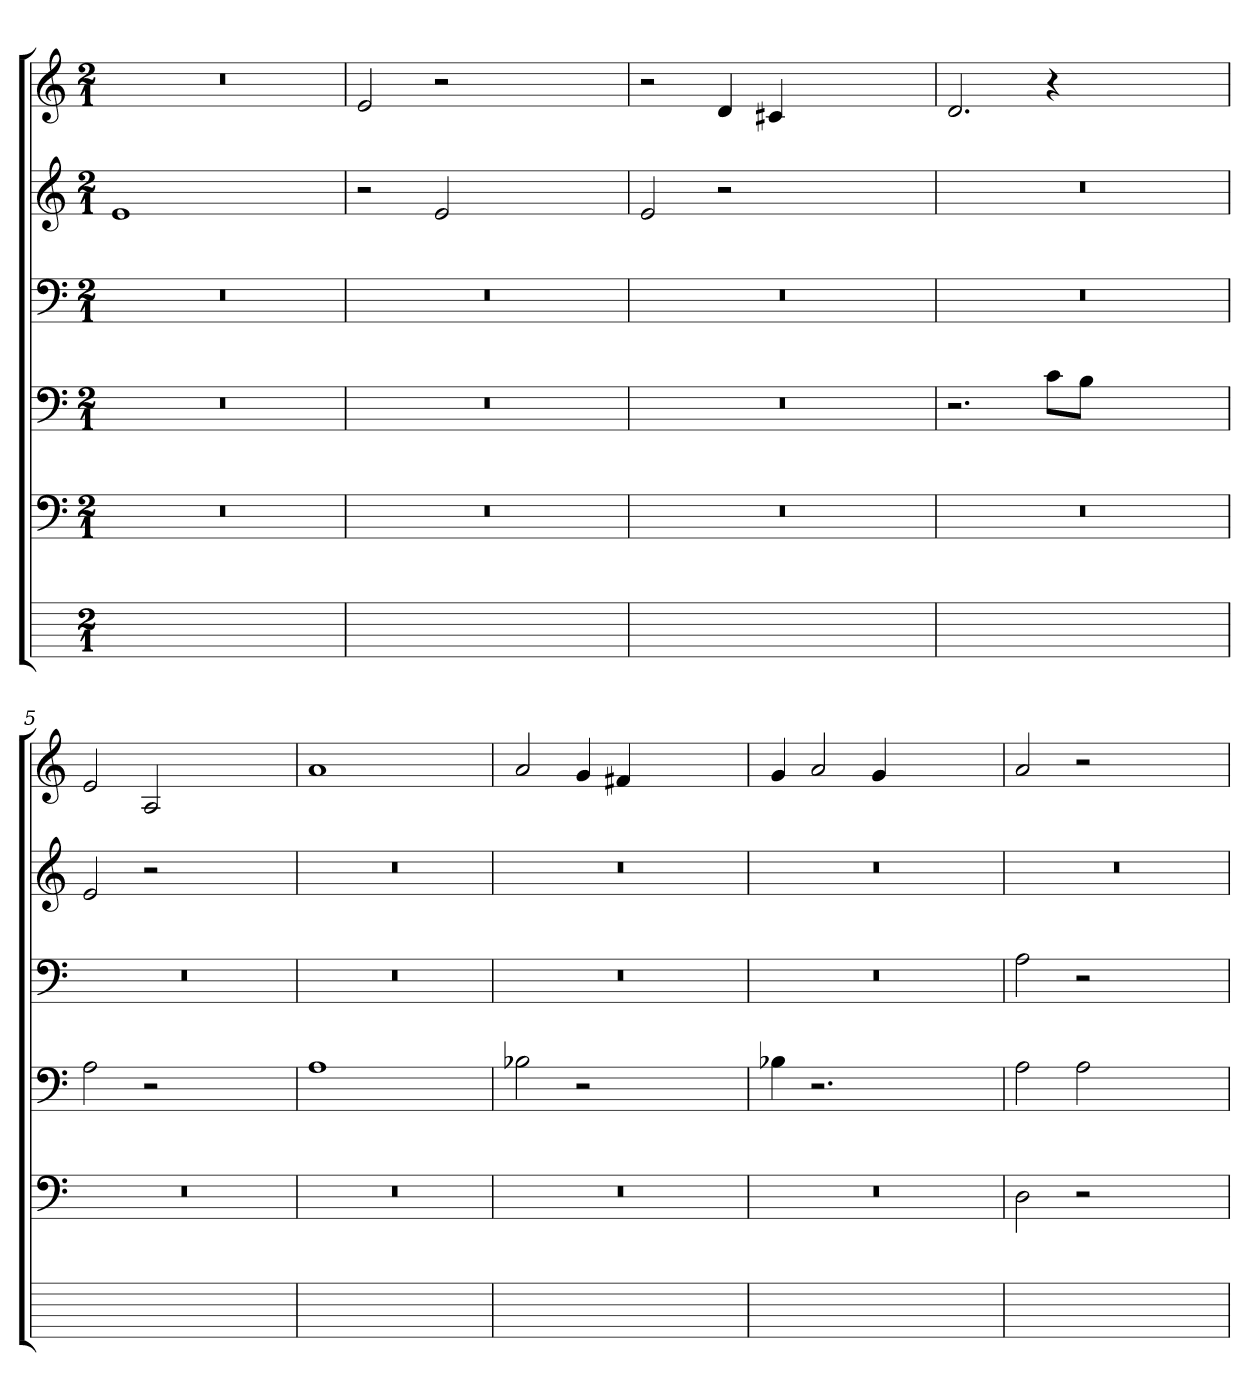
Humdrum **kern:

**kern	**kern	**kern	**kern	**kern	**kern
*part6	*part5	*part4	*part3	*part2	*part1
*staff6	*staff5	*staff4	*staff3	*staff2	*staff1
*stria6	*	*	*	*	*
*	*clefF4	*clefF4	*clefF4	*clefG2	*clefG2
*	*k[]	*k[]	*k[]	*k[]	*k[]
*	*C:	*C:	*C:	*C:	*C:
*M2/1	*M2/1	*M2/1	*M2/1	*M2/1	*M2/1
=1	=1	=1	=1	=1	=1
0ryy	0r	0r	0r	1e	0r
.	.	.	.	1ryy	.
=2	=2	=2	=2	=2	=2
0ryy	0r	0r	0r	2r	2e
.	.	.	.	2ei	2r
.	.	.	.	1ryy	1ryy
=3	=3	=3	=3	=3	=3
0ryy	0r	0r	0r	2ei	2r
.	.	.	.	2r	4d
.	.	.	.	.	4c#Xj
.	.	.	.	1ryy	1ryy
=4	=4	=4	=4	=4	=4
0ryy	0r	2.r	0r	0r	2.d
.	.	8cZL	.	.	4r
.	.	8BZJ	.	.	.
.	.	1ryy	.	.	1ryy
=5	=5	=5	=5	=5	=5
0ryy	0r	2A	0r	2e	2e
.	.	2r	.	2r	2A
.	.	1ryy	.	1ryy	1ryy
=6	=6	=6	=6	=6	=6
0ryy	0r	1Ai	0r	0r	1a
.	.	1ryy	.	.	1ryy
=7	=7	=7	=7	=7	=7
0ryy	0r	2B-X	0r	0r	2ai
.	.	2r	.	.	4g
.	.	.	.	.	4f#Xj
.	.	1ryy	.	.	1ryy
=8	=8	=8	=8	=8	=8
0ryy	0r	4B-Xi	0r	0r	4g
.	.	2.r	.	.	2aV
.	.	.	.	.	4gZ
.	.	1ryy	.	.	1ryy
=9	=9	=9	=9	=9	=9
0ryy	2D	2A	2A	0r	2a
.	2r	2Ai	2r	.	2r
.	1ryy	1ryy	1ryy	.	1ryy
=	=	=	=	=	=
*-	*-	*-	*-	*-	*-
